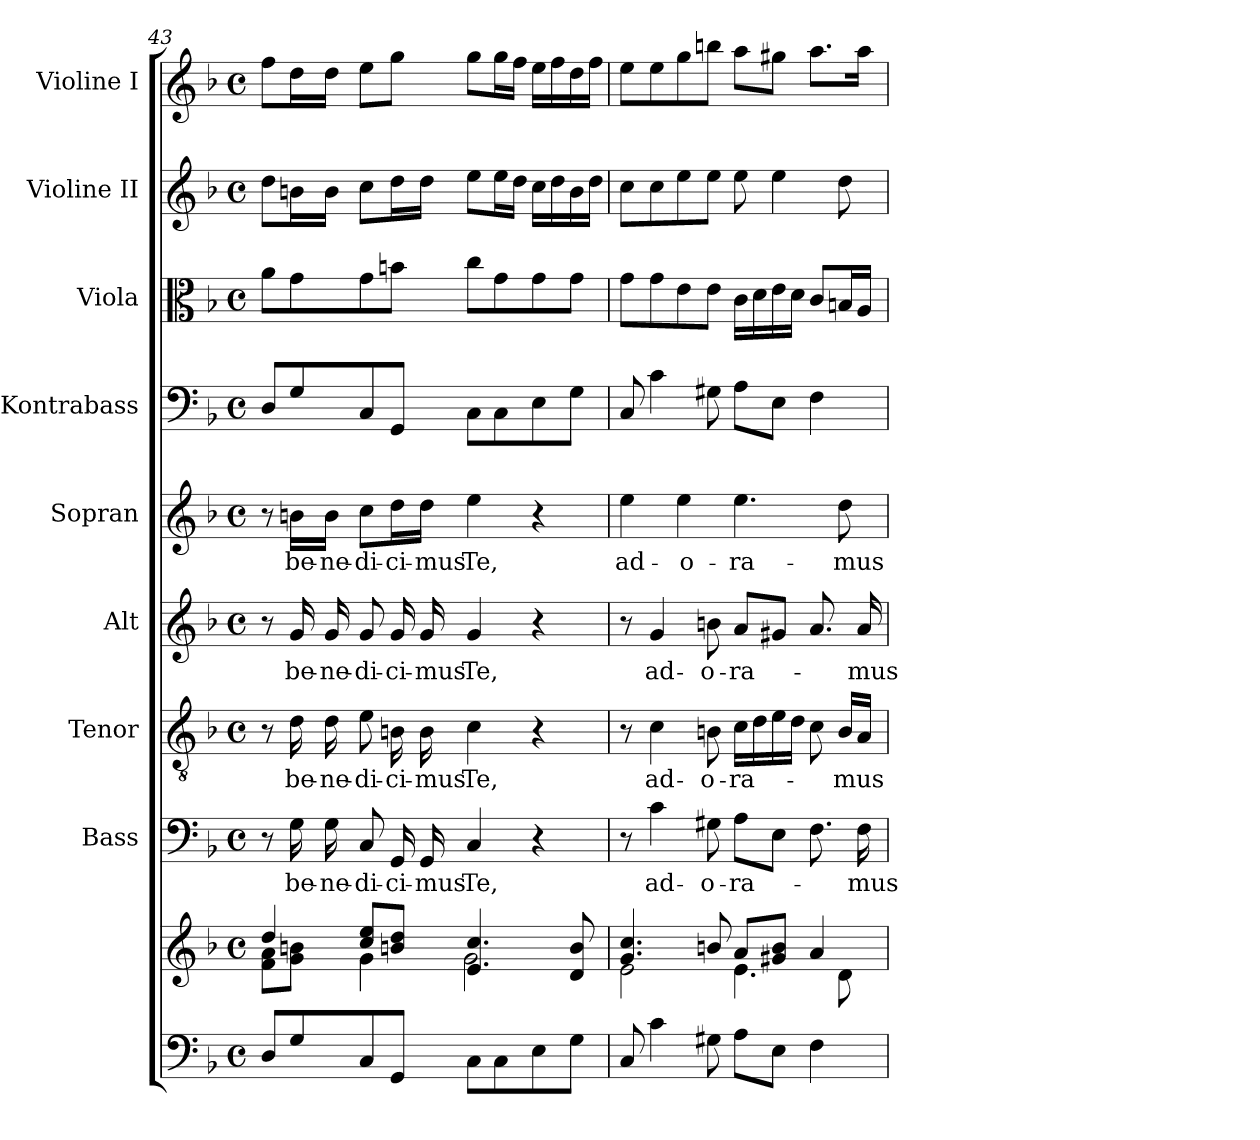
**kern	**kern	**kern	**text	**kern	**text	**kern	**text	**kern	**text	**kern	**kern	**kern	**kern
*part9	*part9	*part8	*part8	*part7	*part7	*part6	*part6	*part5	*part5	*part4	*part3	*part2	*part1
*staff10	*staff9	*staff8	*staff8	*staff7	*staff7	*staff6	*staff6	*staff5	*staff5	*staff4	*staff3	*staff2	*staff1
*	*	*I"Bass	*	*I"Tenor	*	*I"Alt	*	*I"Sopran	*	*I"Kontrabass	*I"Viola	*I"Violine II	*I"Violine I
*	*	*I'B.	*	*I'T.	*	*I'A.	*	*I'S.	*	*I'Kb.	*I'Vla.	*I'Vl. II	*I'Vl. I
*clefF4	*clefG2	*clefF4	*	*clefGv2	*	*clefG2	*	*clefG2	*	*clefF4	*clefC3	*clefG2	*clefG2
*	*	*	*	*	*	*	*	*	*	*ITrd7c12	*	*	*
*k[b-]	*k[b-]	*k[b-]	*	*k[b-]	*	*k[b-]	*	*k[b-]	*	*k[b-]	*k[b-]	*k[b-]	*k[b-]
*F:	*F:	*F:	*	*F:	*	*F:	*	*F:	*	*F:	*F:	*F:	*F:
*M4/4	*M4/4	*M4/4	*	*M4/4	*	*M4/4	*	*M4/4	*	*M4/4	*M4/4	*M4/4	*M4/4
*met(c)	*met(c)	*met(c)	*	*met(c)	*	*met(c)	*	*met(c)	*	*met(c)	*met(c)	*met(c)	*met(c)
=43	=43	=43	=43	=43	=43	=43	=43	=43	=43	=43	=43	=43	=43
*	*^	*	*	*	*	*	*	*	*	*	*	*	*
8D/L	4dd/	8f\ 8a\L	8r	.	8r	.	8r	.	8r	.	8DD/L	8a\L	8dd\L	8ff\L
!	!	!	!	!LO:LY:b	!	!LO:LY:b	!	!LO:LY:b	!	!LO:LY:b	!	!	!	!
8G/	.	8g\ 8bn\J	16G\	be-	16d\	be-	16g/	be-	16bn\LL	be-	8GG/	8g\	16bn\L	16dd\L
!	!	!	!	!LO:LY:b	!	!LO:LY:b	!	!LO:LY:b	!	!LO:LY:b	!	!	!	!
.	.	.	16G\	-ne-	16d\	-ne-	16g/	-ne-	16b\JJ	-ne-	.	.	16b\JJ	16dd\JJ
!	!	!	!	!LO:LY:b	!	!LO:LY:b	!	!LO:LY:b	!	!LO:LY:b	!	!	!	!
8C/	8cc/ 8ee/L	4g\	8C/	-di-	8e\	-di-	8g/	-di-	8cc\L	-di-	8CC/	8g\	8cc\L	8ee\L
!	!	!	!	!LO:LY:b	!	!LO:LY:b	!	!LO:LY:b	!	!LO:LY:b	!	!	!	!
8GG/J	8bn/ 8dd/J	.	16GG/	-ci-	16Bn\	-ci-	16g/	-ci-	16dd\L	-ci-	8GGG/J	8bn\J	16dd\L	8gg\J
!	!	!	!	!LO:LY:b	!	!LO:LY:b	!	!LO:LY:b	!	!LO:LY:b	!	!	!	!
.	.	.	16GG/	-mus	16B\	-mus	16g/	-mus	16dd\JJ	-mus	.	.	16dd\JJ	.
!	!	!	!	!LO:LY:b	!	!LO:LY:b	!	!LO:LY:b	!	!LO:LY:b	!	!	!	!
8C\L	4.e/ 4.cc/	2g\	4C/	Te,	4c\	Te,	4g/	Te,	4ee\	Te,	8CC\L	8cc\L	8ee\L	8gg\L
8C\	.	.	.	.	.	.	.	.	.	.	8CC\	8g\	16ee\L	16gg\L
.	.	.	.	.	.	.	.	.	.	.	.	.	16dd\JJ	16ff\JJ
8E\	.	.	4r	.	4r	.	4r	.	4r	.	8EE\	8g\	16cc\LL	16ee\LL
.	.	.	.	.	.	.	.	.	.	.	.	.	16dd\	16ff\
8G\J	8d/ 8b/	.	.	.	.	.	.	.	.	.	8GG\J	8g\J	16b\	16dd\
.	.	.	.	.	.	.	.	.	.	.	.	.	16dd\JJ	16ff\JJ
=44	=44	=44	=44	=44	=44	=44	=44	=44	=44	=44	=44	=44	=44	=44
!	!	!	!	!	!	!	!	!	!	!LO:LY:b	!	!	!	!
8C/	4.g/ 4.cc/	2e\	8r	.	8r	.	8r	.	4ee\	ad-	8CC/	8g\L	8cc\L	8ee\L
!	!	!	!	!LO:LY:b	!	!LO:LY:b	!	!LO:LY:b	!	!	!	!	!	!
4c\	.	.	4c\	ad-	4c\	ad-	4g/	ad-	.	.	4C\	8g\	8cc\	8ee\
!	!	!	!	!	!	!	!	!	!	!LO:LY:b	!	!	!	!
.	.	.	.	.	.	.	.	.	4ee\	-o-	.	8e\	8ee\	8gg\
!	!	!	!	!LO:LY:b	!	!LO:LY:b	!	!LO:LY:b	!	!	!	!	!	!
8G#X\	8bn/	.	8G#X\	-o-	8Bn\	-o-	8bn\	-o-	.	.	8GG#X\	8e\J	8ee\J	8bbn\J
!	!	!	!	!LO:LY:b	!	!LO:LY:b	!	!LO:LY:b	!	!LO:LY:b	!	!	!	!
8A\L	8a/L	4.e\	8A\L	-ra-	16c\LL	-ra-	8a/L	-ra-	4.ee\	-ra-	8AA\L	16c\LL	8ee\	8aa\L
.	.	.	.	.	16d\	.	.	.	.	.	.	16d\	.	.
8E\J	8g#X/ 8b/J	.	8E\J	.	16e\	.	8g#X/J	.	.	.	8EE\J	16e\	4ee\	8gg#X\J
.	.	.	.	.	16d\JJ	.	.	.	.	.	.	16d\JJ	.	.
4F\	4a/	.	8.F\	.	8c\	.	8.a/	.	.	.	4FF\	8c/L	.	8.aa\L
!	!	!	!	!	!	!LO:LY:b	!	!	!	!LO:LY:b	!	!	!	!
.	.	8d\	.	.	16B/LL	-mus	.	.	8dd\	-mus	.	16Bn/L	8dd\	.
!	!	!	!	!LO:LY:b	!	!	!	!LO:LY:b	!	!	!	!	!	!
.	.	.	16F\	-mus	16A/JJ	.	16a/	-mus	.	.	.	16A/JJ	.	16aa\Jk
*	*v	*v	*	*	*	*	*	*	*	*	*	*	*	*
=	=	=	=	=	=	=	=	=	=	=	=	=	=
*-	*-	*-	*-	*-	*-	*-	*-	*-	*-	*-	*-	*-	*-
